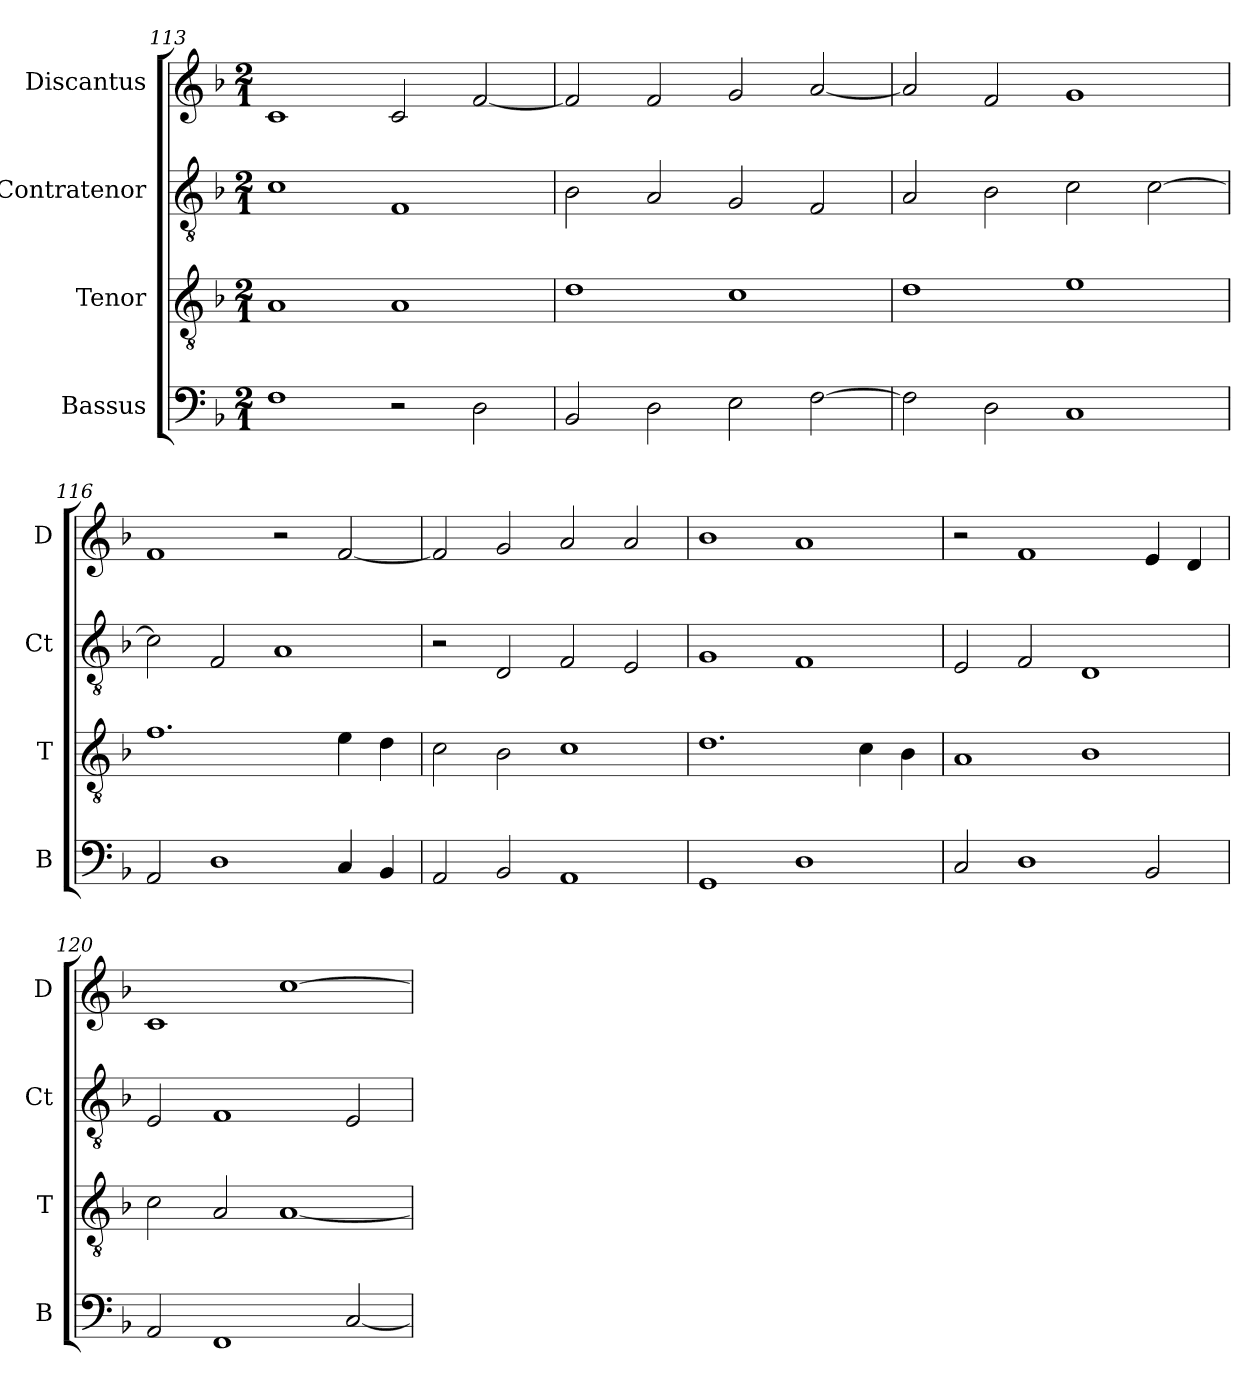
**kern	**kern	**kern	**kern
*part4	*part3	*part2	*part1
*staff4	*staff3	*staff2	*staff1
*I"Bassus	*I"Tenor	*I"Contratenor	*I"Discantus
*I'B	*I'T	*I'Ct	*I'D
*clefF4	*clefGv2	*clefGv2	*clefG2
*k[b-]	*k[b-]	*k[b-]	*k[b-]
*M2/1	*M2/1	*M2/1	*M2/1
=113	=113	=113	=113
1F	1A	1c	1c
2r	1A	1F	2c/
2D\	.	.	[2f/
=114	=114	=114	=114
2BB-/	1d	2B-\	2f/]
2D\	.	2A/	2f/
2E\	1c	2G/	2g/
[2F\	.	2F/	[2a/
=115	=115	=115	=115
2F\]	1d	2A/	2a/]
2D\	.	2B-\	2f/
1C	1e	2c\	1g
.	.	[2c\	.
=116	=116	=116	=116
2AA/	1.f	2c\]	1f
1D	.	2F/	.
.	.	1A	2r
4C/	4e\	.	[2f/
4BB-/	4d\	.	.
=117	=117	=117	=117
2AA/	2c\	2r	2f/]
2BB-/	2B-\	2D/	2g/
1AA	1c	2F/	2a/
.	.	2E/	2a/
=118	=118	=118	=118
1GG	1.d	1G	1b-
1D	.	1F	1a
.	4c\	.	.
.	4B-\	.	.
=119	=119	=119	=119
2C/	1A	2E/	2r
1D	.	2F/	1f
.	1B-	1D	.
2BB-/	.	.	4e/
.	.	.	4d/
=120	=120	=120	=120
2AA/	2c\	2E/	1c
1FF	2A/	1F	.
.	[1A	.	[1cc
[2C/	.	2E/	.
=	=	=	=
*-	*-	*-	*-
